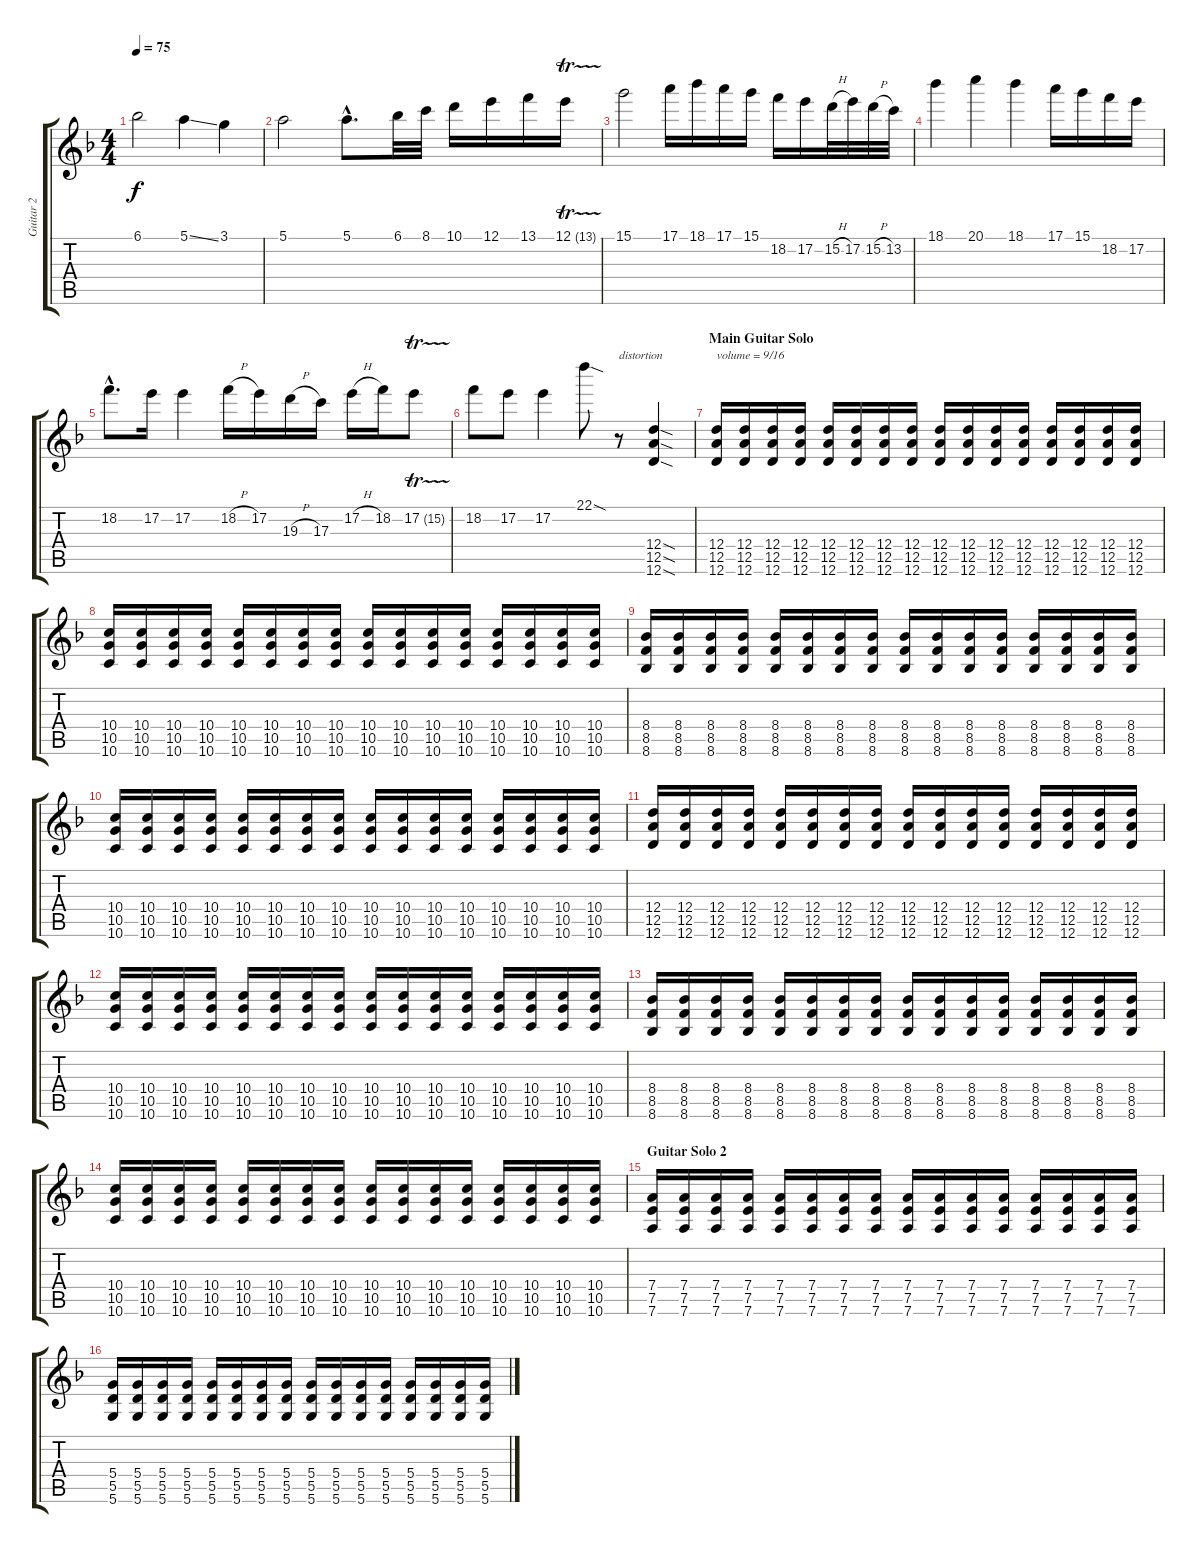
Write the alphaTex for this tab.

\track ("Guitar 2" "Guitar 2") {instrument distortionguitar}
\staff {score tabs}
\tuning (E4 B3 G3 D3 A2 D2) {hide}
\ts (4 4)
\tempo 75
\clef g2
\ks dminor
6.1.2{dy f} 5.1{ss}.4 3.1.4 |
5.1.2 5.1{hac}.8{d} 6.1.32 8.1.32 10.1.16 12.1.16 13.1.16 12.1{tr (13 64)}.16 |
15.1.2 17.1.16 18.1.16 17.1.16 15.1.16 18.2.16 17.2.16 15.2{h}.32 17.2.32 15.2{h}.32 13.2.32 |
18.1.4 20.1.4 18.1.4 17.1.16 15.1.16 18.2.16 17.2.16 |
18.2{hac}.8{d} 17.2.16 17.2.4 18.2{h}.16 17.2.16 19.3{h}.16 17.3.16 17.2{h}.16 18.2.16 17.2{tr (15 64)}.8 |
18.2.8 17.2.8 17.2.4 22.1{sod}.8 r.8{txt "distortion" instrument distortionguitar} (12.4{sod} 12.5{sod} 12.6{sod}).4{volume 9} |
\section ("" "Main Guitar Solo")
(12.4 12.5 12.6).16{txt "volume = 9/16"} (12.4 12.5 12.6).16 (12.4 12.5 12.6).16 (12.4 12.5 12.6).16 (12.4 12.5 12.6).16 (12.4 12.5 12.6).16 (12.4 12.5 12.6).16 (12.4 12.5 12.6).16 (12.4 12.5 12.6).16 (12.4 12.5 12.6).16 (12.4 12.5 12.6).16 (12.4 12.5 12.6).16 (12.4 12.5 12.6).16 (12.4 12.5 12.6).16 (12.4 12.5 12.6).16 (12.4 12.5 12.6).16 |
(10.4 10.5 10.6).16 (10.4 10.5 10.6).16 (10.4 10.5 10.6).16 (10.4 10.5 10.6).16 (10.4 10.5 10.6).16 (10.4 10.5 10.6).16 (10.4 10.5 10.6).16 (10.4 10.5 10.6).16 (10.4 10.5 10.6).16 (10.4 10.5 10.6).16 (10.4 10.5 10.6).16 (10.4 10.5 10.6).16 (10.4 10.5 10.6).16 (10.4 10.5 10.6).16 (10.4 10.5 10.6).16 (10.4 10.5 10.6).16 |
(8.4 8.5 8.6).16 (8.4 8.5 8.6).16 (8.4 8.5 8.6).16 (8.4 8.5 8.6).16 (8.4 8.5 8.6).16 (8.4 8.5 8.6).16 (8.4 8.5 8.6).16 (8.4 8.5 8.6).16 (8.4 8.5 8.6).16 (8.4 8.5 8.6).16 (8.4 8.5 8.6).16 (8.4 8.5 8.6).16 (8.4 8.5 8.6).16 (8.4 8.5 8.6).16 (8.4 8.5 8.6).16 (8.4 8.5 8.6).16 |
(10.4 10.5 10.6).16 (10.4 10.5 10.6).16 (10.4 10.5 10.6).16 (10.4 10.5 10.6).16 (10.4 10.5 10.6).16 (10.4 10.5 10.6).16 (10.4 10.5 10.6).16 (10.4 10.5 10.6).16 (10.4 10.5 10.6).16 (10.4 10.5 10.6).16 (10.4 10.5 10.6).16 (10.4 10.5 10.6).16 (10.4 10.5 10.6).16 (10.4 10.5 10.6).16 (10.4 10.5 10.6).16 (10.4 10.5 10.6).16 |
(12.4 12.5 12.6).16 (12.4 12.5 12.6).16 (12.4 12.5 12.6).16 (12.4 12.5 12.6).16 (12.4 12.5 12.6).16 (12.4 12.5 12.6).16 (12.4 12.5 12.6).16 (12.4 12.5 12.6).16 (12.4 12.5 12.6).16 (12.4 12.5 12.6).16 (12.4 12.5 12.6).16 (12.4 12.5 12.6).16 (12.4 12.5 12.6).16 (12.4 12.5 12.6).16 (12.4 12.5 12.6).16 (12.4 12.5 12.6).16 |
(10.4 10.5 10.6).16 (10.4 10.5 10.6).16 (10.4 10.5 10.6).16 (10.4 10.5 10.6).16 (10.4 10.5 10.6).16 (10.4 10.5 10.6).16 (10.4 10.5 10.6).16 (10.4 10.5 10.6).16 (10.4 10.5 10.6).16 (10.4 10.5 10.6).16 (10.4 10.5 10.6).16 (10.4 10.5 10.6).16 (10.4 10.5 10.6).16 (10.4 10.5 10.6).16 (10.4 10.5 10.6).16 (10.4 10.5 10.6).16 |
(8.4 8.5 8.6).16 (8.4 8.5 8.6).16 (8.4 8.5 8.6).16 (8.4 8.5 8.6).16 (8.4 8.5 8.6).16 (8.4 8.5 8.6).16 (8.4 8.5 8.6).16 (8.4 8.5 8.6).16 (8.4 8.5 8.6).16 (8.4 8.5 8.6).16 (8.4 8.5 8.6).16 (8.4 8.5 8.6).16 (8.4 8.5 8.6).16 (8.4 8.5 8.6).16 (8.4 8.5 8.6).16 (8.4 8.5 8.6).16 |
(10.4 10.5 10.6).16 (10.4 10.5 10.6).16 (10.4 10.5 10.6).16 (10.4 10.5 10.6).16 (10.4 10.5 10.6).16 (10.4 10.5 10.6).16 (10.4 10.5 10.6).16 (10.4 10.5 10.6).16 (10.4 10.5 10.6).16 (10.4 10.5 10.6).16 (10.4 10.5 10.6).16 (10.4 10.5 10.6).16 (10.4 10.5 10.6).16 (10.4 10.5 10.6).16 (10.4 10.5 10.6).16 (10.4 10.5 10.6).16 |
\section ("" "Guitar Solo 2")
(7.4 7.5 7.6).16 (7.4 7.5 7.6).16 (7.4 7.5 7.6).16 (7.4 7.5 7.6).16 (7.4 7.5 7.6).16 (7.4 7.5 7.6).16 (7.4 7.5 7.6).16 (7.4 7.5 7.6).16 (7.4 7.5 7.6).16 (7.4 7.5 7.6).16 (7.4 7.5 7.6).16 (7.4 7.5 7.6).16 (7.4 7.5 7.6).16 (7.4 7.5 7.6).16 (7.4 7.5 7.6).16 (7.4 7.5 7.6).16 |
(5.4 5.5 5.6).16 (5.4 5.5 5.6).16 (5.4 5.5 5.6).16 (5.4 5.5 5.6).16 (5.4 5.5 5.6).16 (5.4 5.5 5.6).16 (5.4 5.5 5.6).16 (5.4 5.5 5.6).16 (5.4 5.5 5.6).16 (5.4 5.5 5.6).16 (5.4 5.5 5.6).16 (5.4 5.5 5.6).16 (5.4 5.5 5.6).16 (5.4 5.5 5.6).16 (5.4 5.5 5.6).16 (5.4 5.5 5.6).16
